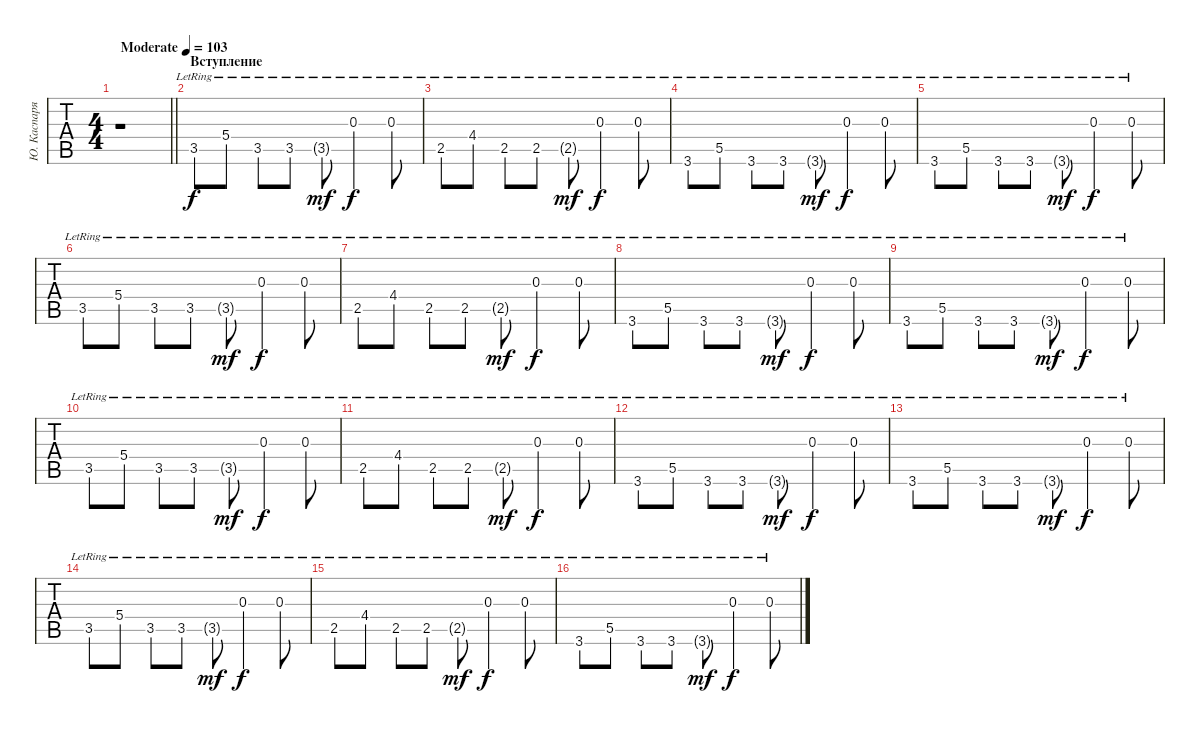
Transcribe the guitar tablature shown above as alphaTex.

\track ("Ю. Каспарян" "Ю. Каспаря") {instrument electricguitarclean}
\staff {tabs}
\tuning (E4 B3 G3 D3 A2 E2) {hide}
\ts (4 4)
\tempo (103 "Moderate")
\clef g2
\barLineRight lightlight
\ks c
r.1{dy f instrument electricguitarclean} |
\section ("" "Вступление")
3.5{lr}.8 5.4{lr}.8 3.5{lr}.8 3.5{lr}.8 3.5{g lr}.8{dy mf} 0.3{lr}.4{dy f} 0.3{lr}.8 |
2.5{lr}.8 4.4{lr}.8 2.5{lr}.8 2.5{lr}.8 2.5{g lr}.8{dy mf} 0.3{lr}.4{dy f} 0.3{lr}.8 |
3.6{lr}.8 5.5{lr}.8 3.6{lr}.8 3.6{lr}.8 3.6{g lr}.8{dy mf} 0.3{lr}.4{dy f} 0.3{lr}.8 |
3.6{lr}.8 5.5{lr}.8 3.6{lr}.8 3.6{lr}.8 3.6{g lr}.8{dy mf} 0.3{lr}.4{dy f} 0.3{lr}.8 |
3.5{lr}.8 5.4{lr}.8 3.5{lr}.8 3.5{lr}.8 3.5{g lr}.8{dy mf} 0.3{lr}.4{dy f} 0.3{lr}.8 |
2.5{lr}.8 4.4{lr}.8 2.5{lr}.8 2.5{lr}.8 2.5{g lr}.8{dy mf} 0.3{lr}.4{dy f} 0.3{lr}.8 |
3.6{lr}.8 5.5{lr}.8 3.6{lr}.8 3.6{lr}.8 3.6{g lr}.8{dy mf} 0.3{lr}.4{dy f} 0.3{lr}.8 |
3.6{lr}.8 5.5{lr}.8 3.6{lr}.8 3.6{lr}.8 3.6{g lr}.8{dy mf} 0.3{lr}.4{dy f} 0.3{lr}.8 |
3.5{lr}.8 5.4{lr}.8 3.5{lr}.8 3.5{lr}.8 3.5{g lr}.8{dy mf} 0.3{lr}.4{dy f} 0.3{lr}.8 |
2.5{lr}.8 4.4{lr}.8 2.5{lr}.8 2.5{lr}.8 2.5{g lr}.8{dy mf} 0.3{lr}.4{dy f} 0.3{lr}.8 |
3.6{lr}.8 5.5{lr}.8 3.6{lr}.8 3.6{lr}.8 3.6{g lr}.8{dy mf} 0.3{lr}.4{dy f} 0.3{lr}.8 |
3.6{lr}.8 5.5{lr}.8 3.6{lr}.8 3.6{lr}.8 3.6{g lr}.8{dy mf} 0.3{lr}.4{dy f} 0.3{lr}.8 |
3.5{lr}.8 5.4{lr}.8 3.5{lr}.8 3.5{lr}.8 3.5{g lr}.8{dy mf} 0.3{lr}.4{dy f} 0.3{lr}.8 |
2.5{lr}.8 4.4{lr}.8 2.5{lr}.8 2.5{lr}.8 2.5{g lr}.8{dy mf} 0.3{lr}.4{dy f} 0.3{lr}.8 |
3.6{lr}.8 5.5{lr}.8 3.6{lr}.8 3.6{lr}.8 3.6{g lr}.8{dy mf} 0.3{lr}.4{dy f} 0.3{lr}.8
